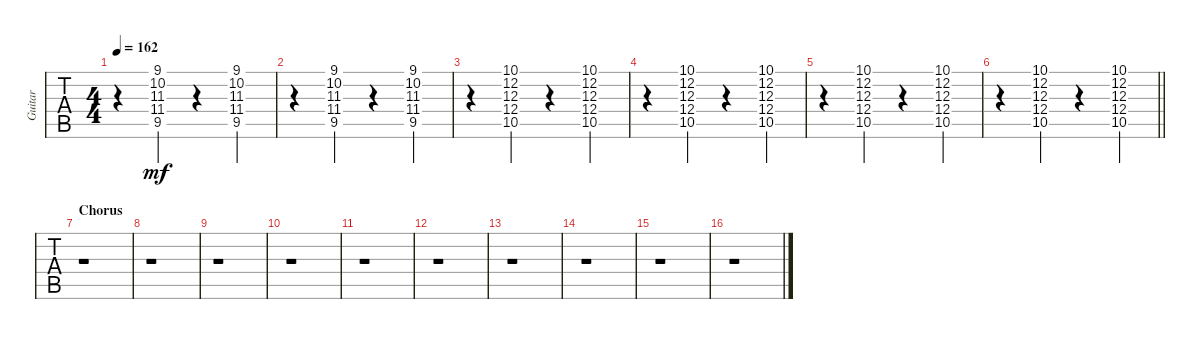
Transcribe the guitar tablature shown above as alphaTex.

\track ("Guitar" "Guitar") {instrument acousticguitarsteel}
\staff {tabs}
\tuning (E4 B3 G3 D3 A2 E2) {hide}
\ts (4 4)
\tempo 162
\clef g2
\ks f#
r.4{dy mf} (9.1 10.2 11.3 11.4 9.5).4 r.4 (9.1 10.2 11.3 11.4 9.5).4 |
r.4 (9.1 10.2 11.3 11.4 9.5).4 r.4 (9.1 10.2 11.3 11.4 9.5).4 |
r.4 (10.1 12.2 12.3 12.4 10.5).4 r.4 (10.1 12.2 12.3 12.4 10.5).4 |
r.4 (10.1 12.2 12.3 12.4 10.5).4 r.4 (10.1 12.2 12.3 12.4 10.5).4 |
r.4 (10.1 12.2 12.3 12.4 10.5).4 r.4 (10.1 12.2 12.3 12.4 10.5).4 |
\barLineRight lightlight
r.4 (10.1 12.2 12.3 12.4 10.5).4 r.4 (10.1 12.2 12.3 12.4 10.5).4 |
\section ("" "Chorus")
r.1 |
r.1 |
r.1 |
r.1 |
r.1 |
r.1 |
r.1 |
r.1 |
r.1 |
r.1
